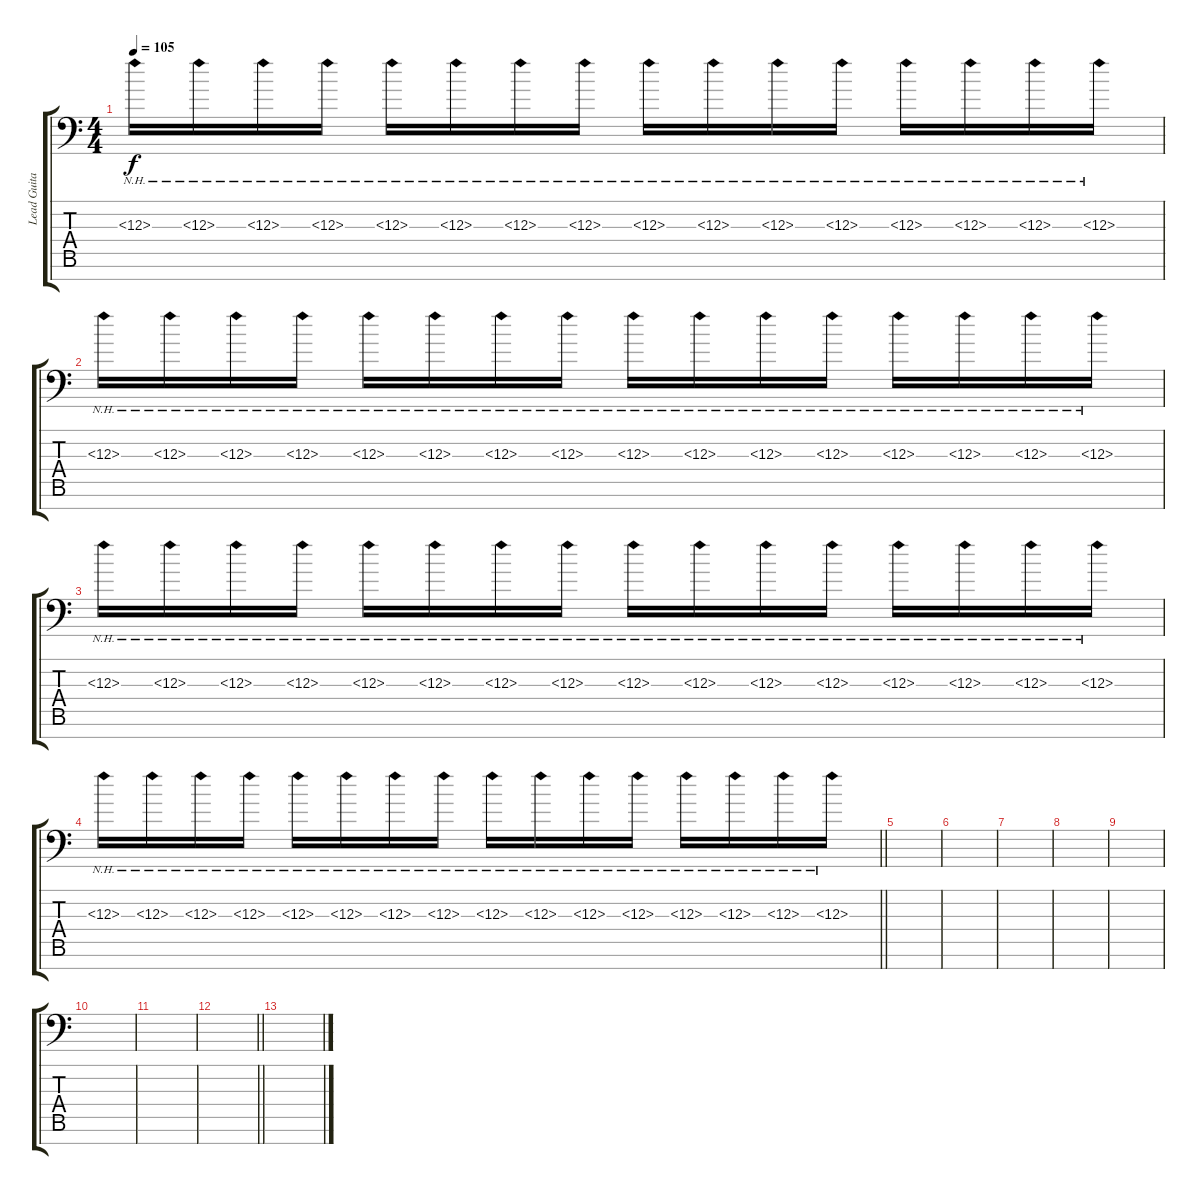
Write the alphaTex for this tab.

\track ("Lead Guitar #2" "Lead Guita") {instrument electricguitarjazz}
\staff {score tabs}
\tuning (Eb4 Bb3 F3 Eb3 Bb2 F2 Ab1) {hide}
\ts (4 4)
\tempo 105
\clef f4
\ks c
12.3{nh}.16{dy f} 12.3{nh}.16 12.3{nh}.16 12.3{nh}.16 12.3{nh}.16 12.3{nh}.16 12.3{nh}.16 12.3{nh}.16 12.3{nh}.16 12.3{nh}.16 12.3{nh}.16 12.3{nh}.16 12.3{nh}.16 12.3{nh}.16 12.3{nh}.16 12.3{nh}.16 |
12.3{nh}.16 12.3{nh}.16 12.3{nh}.16 12.3{nh}.16 12.3{nh}.16 12.3{nh}.16 12.3{nh}.16 12.3{nh}.16 12.3{nh}.16 12.3{nh}.16 12.3{nh}.16 12.3{nh}.16 12.3{nh}.16 12.3{nh}.16 12.3{nh}.16 12.3{nh}.16 |
12.3{nh}.16 12.3{nh}.16 12.3{nh}.16 12.3{nh}.16 12.3{nh}.16 12.3{nh}.16 12.3{nh}.16 12.3{nh}.16 12.3{nh}.16 12.3{nh}.16 12.3{nh}.16 12.3{nh}.16 12.3{nh}.16 12.3{nh}.16 12.3{nh}.16 12.3{nh}.16 |
\barLineRight lightlight
12.3{nh}.16 12.3{nh}.16 12.3{nh}.16 12.3{nh}.16 12.3{nh}.16 12.3{nh}.16 12.3{nh}.16 12.3{nh}.16 12.3{nh}.16 12.3{nh}.16 12.3{nh}.16 12.3{nh}.16 12.3{nh}.16 12.3{nh}.16 12.3{nh}.16 12.3{nh}.16 |
\section ("" "")
|
|
|
|
|
|
|
\barLineRight lightlight
|
\section ("" "")
